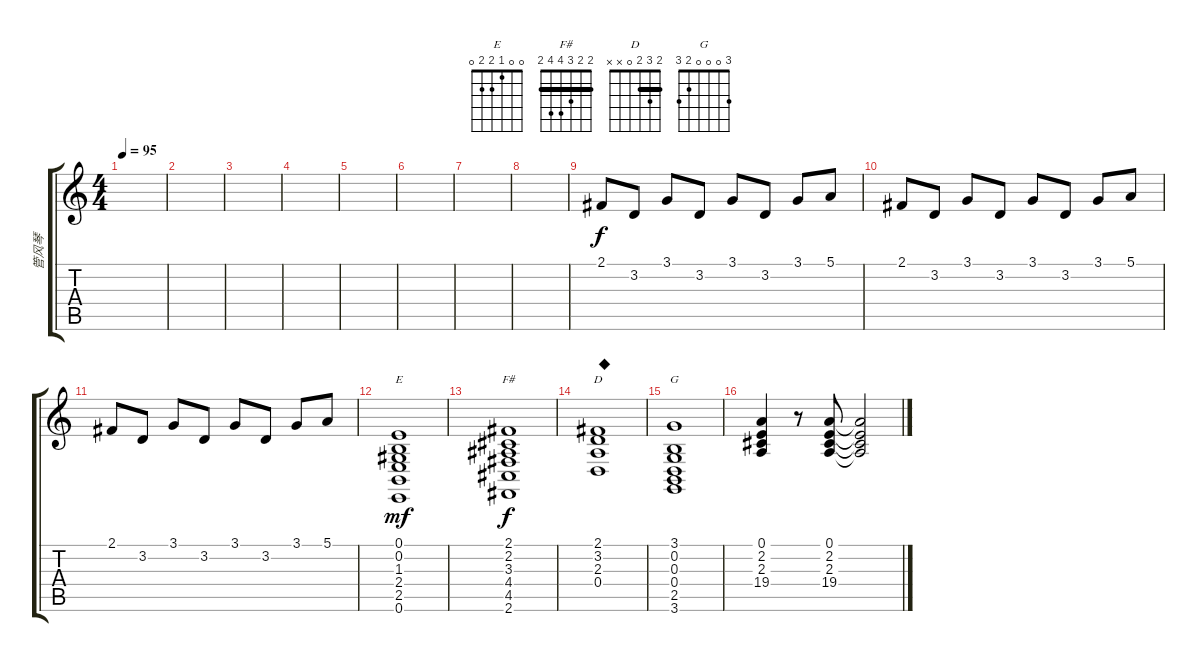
\track ("管风琴" "管风琴") {instrument tangoaccordion}
\staff {score tabs}
\tuning (E4 B3 G3 D3 A2 E2) {hide}
\chord ("E" 0 0 1 2 2 0)
\chord ("F#" 2 2 3 4 4 2) {barre 2}
\chord ("D" 2 3 2 0 x x) {barre 2}
\chord ("G" 3 0 0 0 2 3)
\ts (4 4)
\tempo 95
\clef g2
\ks c
|
|
|
|
|
|
|
|
2.1.8 3.2.8 3.1.8 3.2.8 3.1.8 3.2.8 3.1.8 5.1.8 |
2.1.8 3.2.8 3.1.8 3.2.8 3.1.8 3.2.8 3.1.8 5.1.8 |
2.1.8 3.2.8 3.1.8 3.2.8 3.1.8 3.2.8 3.1.8 5.1.8 |
(0.1 0.2 1.3 2.4 2.5 0.6).1{ch "E" dy mf} |
(2.1 2.2 3.3 4.4 4.5 2.6).1{ch "F#" dy f} |
(2.1 3.2 2.3 0.4).1{ch "D" txt "◆"} |
(3.1 0.2 0.3 0.4 2.5 3.6).1{ch "G"} |
(0.1 2.2 2.3 19.4).4 r.8 (0.1 2.2 2.3 19.4).8 (0.1{t} 2.2{t} 2.3{t} 19.4{t}).2
